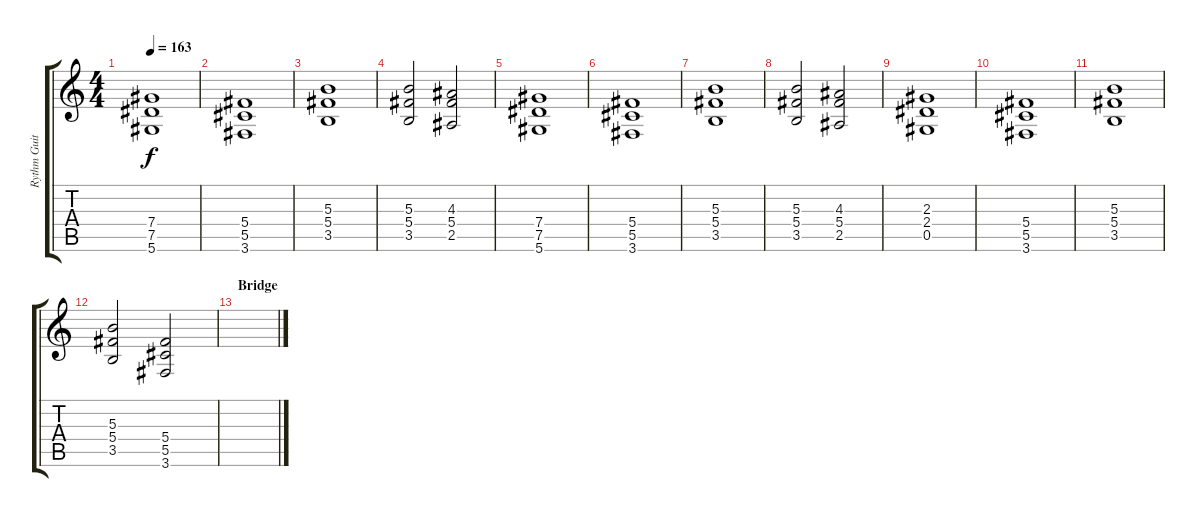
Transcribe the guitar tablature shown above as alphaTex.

\track ("Rythm Guitar" "Rythm Guit") {instrument distortionguitar}
\staff {score tabs}
\tuning (Eb4 Bb3 Gb3 Db3 Ab2 Eb2) {hide}
\ts (4 4)
\tempo 163
\clef g2
\ks c
(7.4 7.5 5.6).1{dy f} |
(5.4 5.5 3.6).1 |
(5.3 5.4 3.5).1 |
(5.3 5.4 3.5).2 (4.3 5.4 2.5).2 |
(7.4 7.5 5.6).1 |
(5.4 5.5 3.6).1 |
(5.3 5.4 3.5).1 |
(5.3 5.4 3.5).2 (4.3 5.4 2.5).2 |
(2.3 2.4 0.5).1 |
(5.4 5.5 3.6).1 |
(5.3 5.4 3.5).1 |
(5.3 5.4 3.5).2 (5.4 5.5 3.6).2 |
\section ("" "Bridge")
